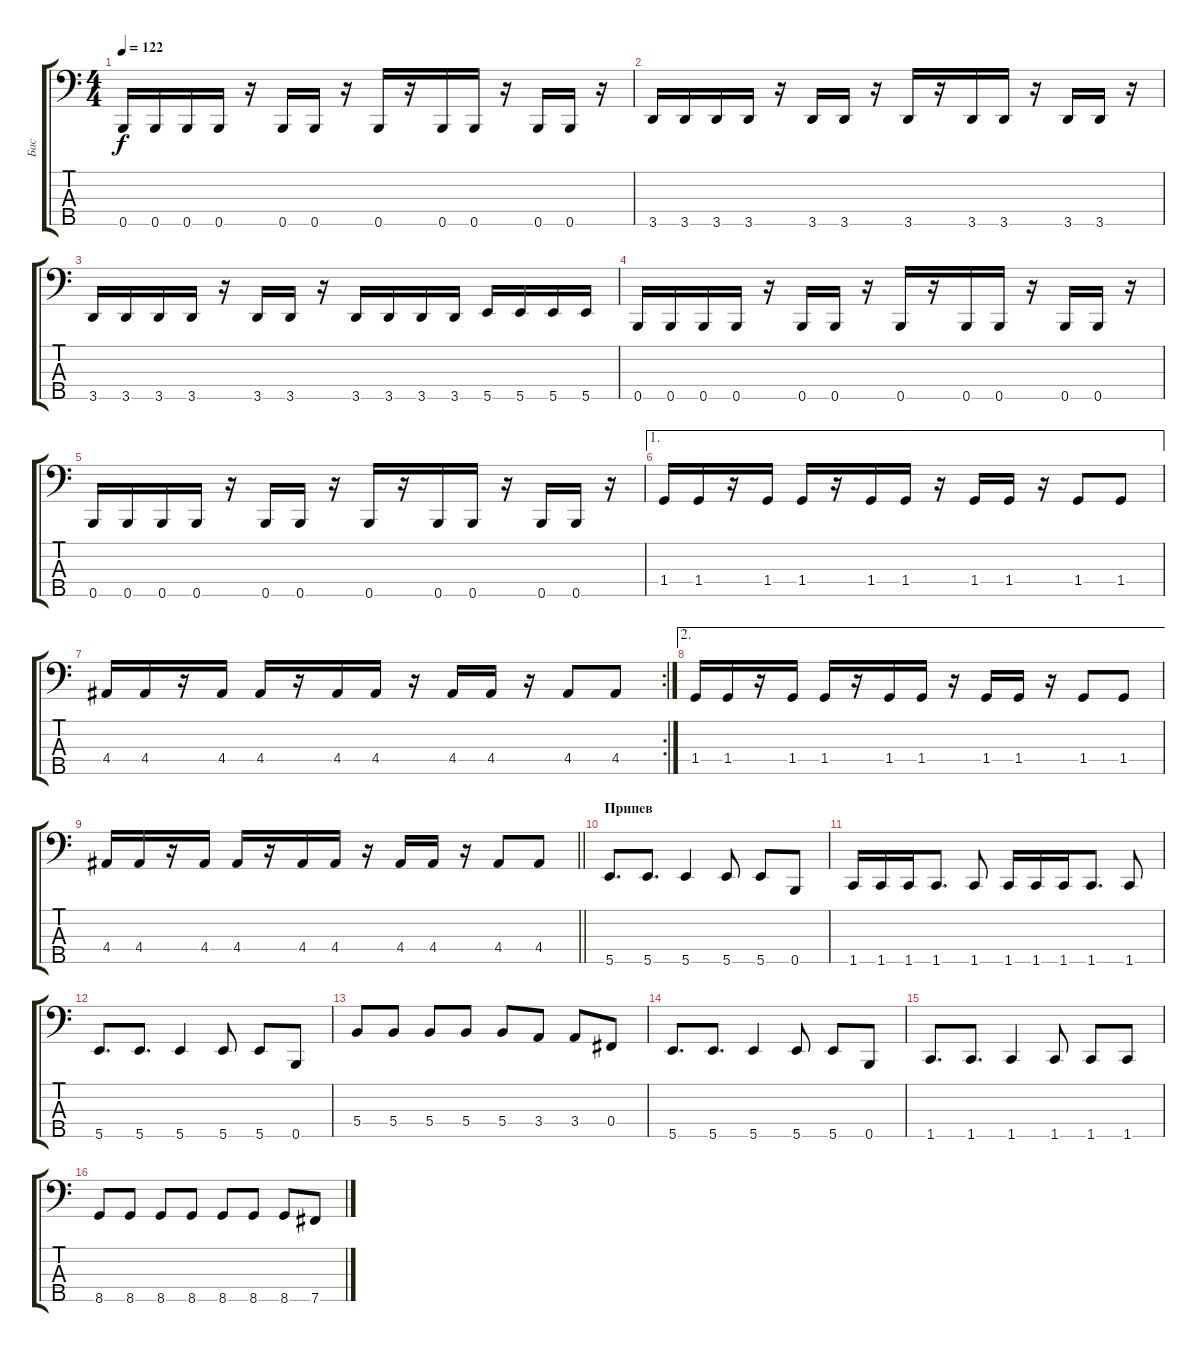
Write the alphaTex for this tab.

\track ("Бас" "Бас") {instrument electricbassfinger}
\staff {score tabs}
\tuning (A2 E2 B1 Gb1 B0) {hide}
\ts (4 4)
\tempo 122
\clef f4
\ks c
0.5.16{dy f} 0.5.16 0.5.16 0.5.16 r.16 0.5.16 0.5.16 r.16 0.5.16 r.16 0.5.16 0.5.16 r.16 0.5.16 0.5.16 r.16 |
3.5.16 3.5.16 3.5.16 3.5.16 r.16 3.5.16 3.5.16 r.16 3.5.16 r.16 3.5.16 3.5.16 r.16 3.5.16 3.5.16 r.16 |
3.5.16 3.5.16 3.5.16 3.5.16 r.16 3.5.16 3.5.16 r.16 3.5.16 3.5.16 3.5.16 3.5.16 5.5.16 5.5.16 5.5.16 5.5.16 |
0.5.16 0.5.16 0.5.16 0.5.16 r.16 0.5.16 0.5.16 r.16 0.5.16 r.16 0.5.16 0.5.16 r.16 0.5.16 0.5.16 r.16 |
0.5.16 0.5.16 0.5.16 0.5.16 r.16 0.5.16 0.5.16 r.16 0.5.16 r.16 0.5.16 0.5.16 r.16 0.5.16 0.5.16 r.16 |
\ae 1
1.4.16 1.4.16 r.16 1.4.16 1.4.16 r.16 1.4.16 1.4.16 r.16 1.4.16 1.4.16 r.16 1.4.8 1.4.8 |
\rc 2
4.4.16 4.4.16 r.16 4.4.16 4.4.16 r.16 4.4.16 4.4.16 r.16 4.4.16 4.4.16 r.16 4.4.8 4.4.8 |
\ae 2
1.4.16 1.4.16 r.16 1.4.16 1.4.16 r.16 1.4.16 1.4.16 r.16 1.4.16 1.4.16 r.16 1.4.8 1.4.8 |
\barLineRight lightlight
4.4.16 4.4.16 r.16 4.4.16 4.4.16 r.16 4.4.16 4.4.16 r.16 4.4.16 4.4.16 r.16 4.4.8 4.4.8 |
\section ("" "Припев")
5.5.8{d} 5.5.8{d} 5.5.4 5.5.8 5.5.8 0.5.8 |
1.5.16 1.5.16 1.5.16 1.5.8{d} 1.5.8 1.5.16 1.5.16 1.5.16 1.5.8{d} 1.5.8 |
5.5.8{d} 5.5.8{d} 5.5.4 5.5.8 5.5.8 0.5.8 |
5.4.8 5.4.8 5.4.8 5.4.8 5.4.8 3.4.8 3.4.8 0.4.8 |
5.5.8{d} 5.5.8{d} 5.5.4 5.5.8 5.5.8 0.5.8 |
1.5.8{d} 1.5.8{d} 1.5.4 1.5.8 1.5.8 1.5.8 |
8.5.8 8.5.8 8.5.8 8.5.8 8.5.8 8.5.8 8.5.8 7.5.8
